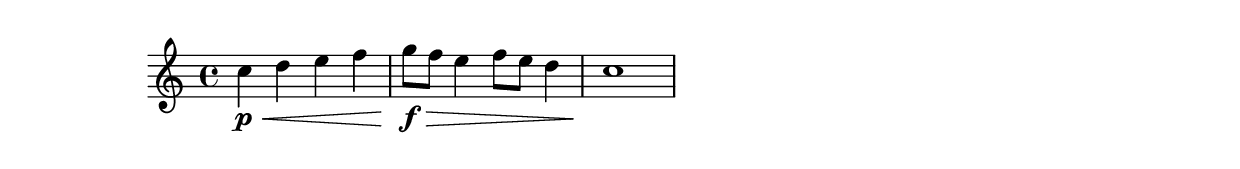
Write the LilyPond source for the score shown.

\version "2.14.0"

\relative c'' {
  c4\p\< d e f g8\f\> f e4 f8 e d4 c1\! |
}